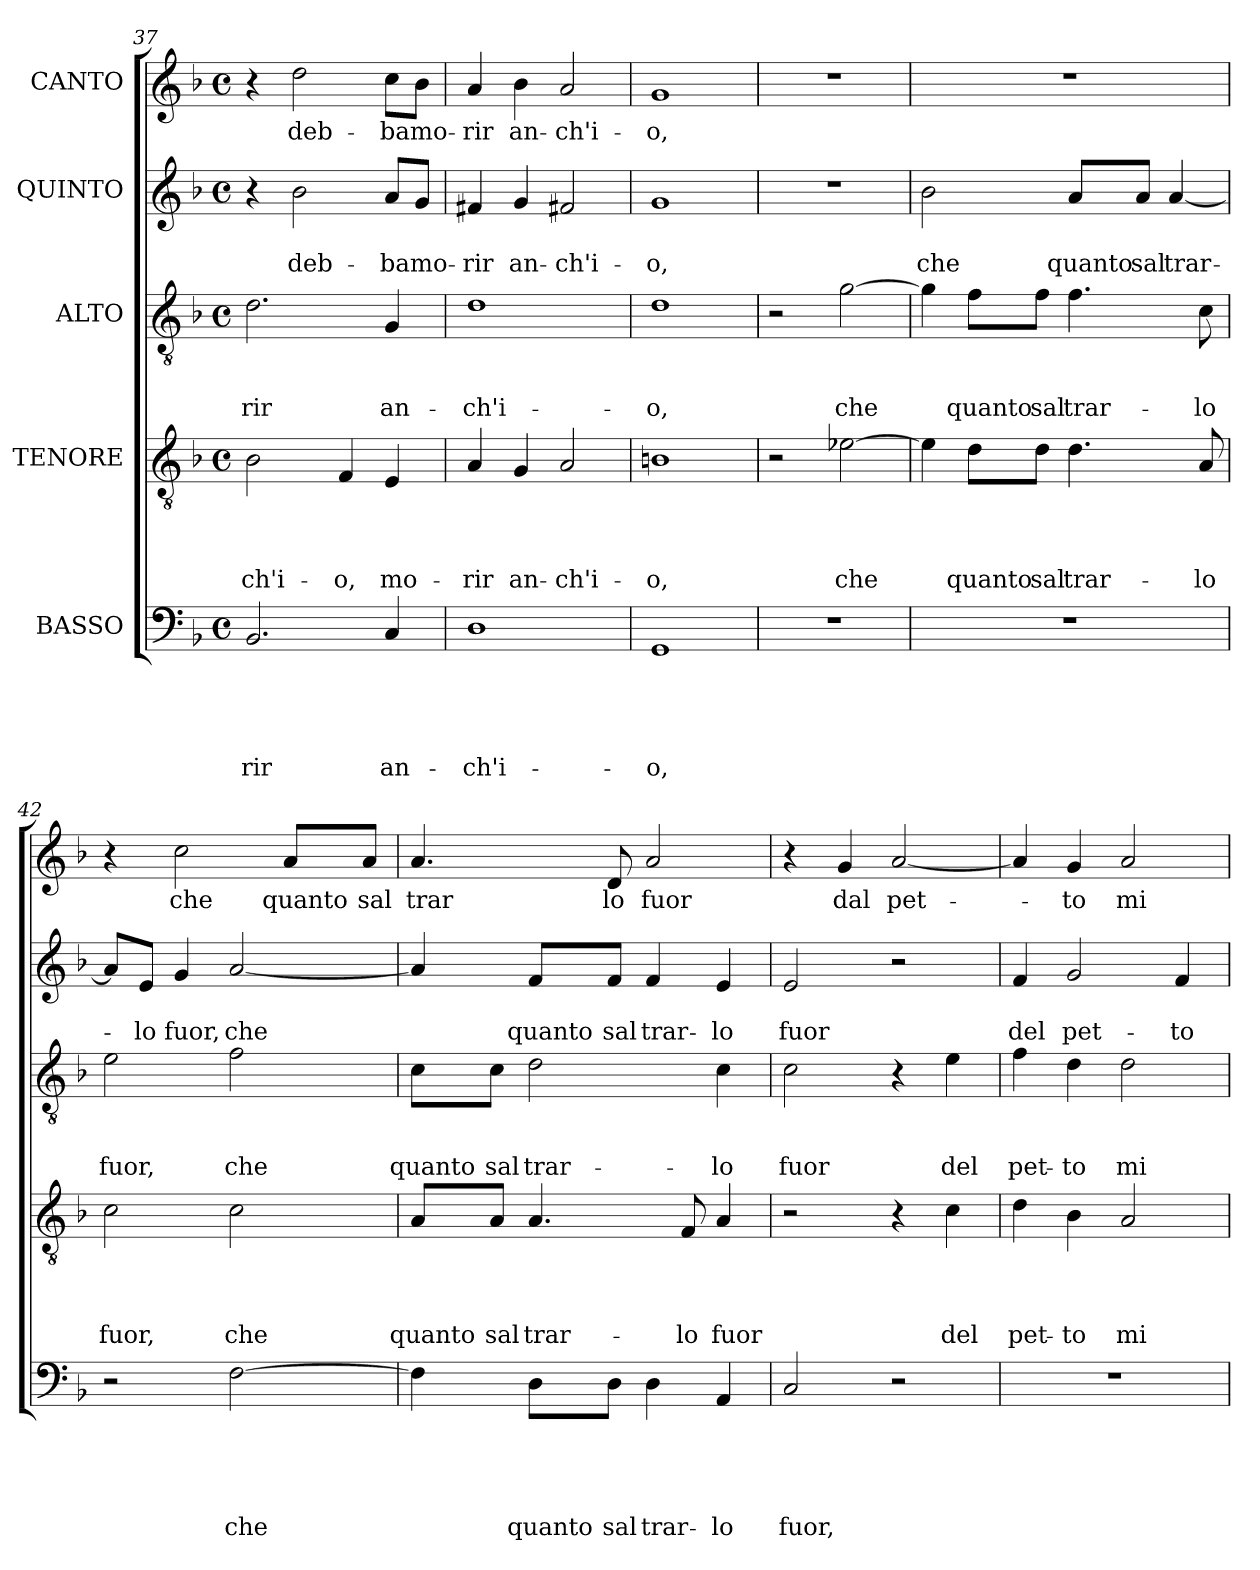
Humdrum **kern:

**kern	**text	**text	**text	**text	**text	**kern	**text	**text	**text	**text	**kern	**text	**text	**text	**kern	**text	**text	**kern	**text
*part5	*part5	*part5	*part5	*part5	*part5	*part4	*part4	*part4	*part4	*part4	*part3	*part3	*part3	*part3	*part2	*part2	*part2	*part1	*part1
*staff5	*staff5	*staff5	*staff5	*staff5	*staff5	*staff4	*staff4	*staff4	*staff4	*staff4	*staff3	*staff3	*staff3	*staff3	*staff2	*staff2	*staff2	*staff1	*staff1
*I"BASSO	*	*	*	*	*	*I"TENORE	*	*	*	*	*I"ALTO	*	*	*	*I"QUINTO	*	*	*I"CANTO	*
*clefF4	*	*	*	*	*	*clefGv2	*	*	*	*	*clefGv2	*	*	*	*clefG2	*	*	*clefG2	*
*k[b-]	*	*	*	*	*	*k[b-]	*	*	*	*	*k[b-]	*	*	*	*k[b-]	*	*	*k[b-]	*
*F:	*	*	*	*	*	*F:	*	*	*	*	*F:	*	*	*	*F:	*	*	*F:	*
*M4/4	*	*	*	*	*	*M4/4	*	*	*	*	*M4/4	*	*	*	*M4/4	*	*	*M4/4	*
*met(c)	*	*	*	*	*	*met(c)	*	*	*	*	*met(c)	*	*	*	*met(c)	*	*	*met(c)	*
=37	=37	=37	=37	=37	=37	=37	=37	=37	=37	=37	=37	=37	=37	=37	=37	=37	=37	=37	=37
!	!	!	!	!	!LO:LY:b	!	!	!	!	!LO:LY:b	!	!	!	!LO:LY:b	!	!	!	!	!
2.BB-/	.	.	.	.	-rir	2B-\	.	.	.	-ch'i-	2.d\	.	.	-rir	4r	.	.	4r	.
!	!	!	!	!	!	!	!	!	!	!	!	!	!	!	!	!	!LO:LY:b	!	!LO:LY:b
.	.	.	.	.	.	.	.	.	.	.	.	.	.	.	2b-\	.	deb-	2dd\	deb-
!	!	!	!	!	!	!	!	!	!	!LO:LY:b	!	!	!	!	!	!	!	!	!
.	.	.	.	.	.	4F/	.	.	.	-o,	.	.	.	.	.	.	.	.	.
!	!	!	!	!	!LO:LY:b	!	!	!	!	!LO:LY:b	!	!	!	!LO:LY:b	!	!	!LO:LY:b	!	!LO:LY:b
4C/	.	.	.	.	an-	4E/	.	.	.	mo-	4G/	.	.	an-	8a/L	.	-ba	8cc\L	-ba
!	!	!	!	!	!	!	!	!	!	!	!	!	!	!	!	!	!LO:LY:b	!	!LO:LY:b
.	.	.	.	.	.	.	.	.	.	.	.	.	.	.	8g/J	.	mo-	8b-\J	mo-
=38	=38	=38	=38	=38	=38	=38	=38	=38	=38	=38	=38	=38	=38	=38	=38	=38	=38	=38	=38
!	!	!	!	!	!LO:LY:b	!	!	!	!	!LO:LY:b	!	!	!	!LO:LY:b	!	!	!LO:LY:b	!	!LO:LY:b
1D	.	.	.	.	-ch'i-	4A/	.	.	.	-rir	1d	.	.	-ch'i-	4f#X/	.	-rir	4a/	-rir
!	!	!	!	!	!	!	!	!	!	!LO:LY:b	!	!	!	!	!	!	!LO:LY:b	!	!LO:LY:b
.	.	.	.	.	.	4G/	.	.	.	an-	.	.	.	.	4g/	.	an-	4b-\	an-
!	!	!	!	!	!	!	!	!	!	!LO:LY:b	!	!	!	!	!	!	!LO:LY:b	!	!LO:LY:b
.	.	.	.	.	.	2A/	.	.	.	-ch'i-	.	.	.	.	2f#X/	.	-ch'i-	2a/	-ch'i-
!!LO:LB:g=z
=39	=39	=39	=39	=39	=39	=39	=39	=39	=39	=39	=39	=39	=39	=39	=39	=39	=39	=39	=39
!	!	!	!	!	!LO:LY:b	!	!	!	!	!LO:LY:b	!	!	!	!LO:LY:b	!	!	!LO:LY:b	!	!LO:LY:b
1GG	.	.	.	.	-o,	1Bn	.	.	.	-o,	1d	.	.	-o,	1g	.	-o,	1g	-o,
=40	=40	=40	=40	=40	=40	=40	=40	=40	=40	=40	=40	=40	=40	=40	=40	=40	=40	=40	=40
1r	.	.	.	.	.	2r	.	.	.	.	2r	.	.	.	1r	.	.	1r	.
!	!	!	!	!	!	!	!	!	!	!LO:LY:b	!	!	!	!LO:LY:b	!	!	!	!	!
.	.	.	.	.	.	[>2e-X\	.	.	.	che	[>2g\	.	.	che	.	.	.	.	.
=41	=41	=41	=41	=41	=41	=41	=41	=41	=41	=41	=41	=41	=41	=41	=41	=41	=41	=41	=41
!	!	!	!	!	!	!	!	!	!	!	!	!	!	!	!	!	!LO:LY:b	!	!
1r	.	.	.	.	.	4e-\]	.	.	.	.	4g\]	.	.	.	2b-\	.	che	1r	.
!	!	!	!	!	!	!	!	!	!	!LO:LY:b	!	!	!	!LO:LY:b	!	!	!	!	!
.	.	.	.	.	.	8d\L	.	.	.	quan­to	8f\L	.	.	quan­to	.	.	.	.	.
!	!	!	!	!	!	!	!	!	!	!LO:LY:b	!	!	!	!LO:LY:b	!	!	!	!	!
.	.	.	.	.	.	8d\J	.	.	.	sal	8f\J	.	.	sal	.	.	.	.	.
!	!	!	!	!	!	!	!	!	!	!LO:LY:b	!	!	!	!LO:LY:b	!	!	!LO:LY:b	!	!
.	.	.	.	.	.	4.d\	.	.	.	trar-	4.f\	.	.	trar-	8a/L	.	quan­to	.	.
!	!	!	!	!	!	!	!	!	!	!	!	!	!	!	!	!	!LO:LY:b	!	!
.	.	.	.	.	.	.	.	.	.	.	.	.	.	.	8a/J	.	sal	.	.
!	!	!	!	!	!	!	!	!	!	!	!	!	!	!	!	!	!LO:LY:b	!	!
.	.	.	.	.	.	.	.	.	.	.	.	.	.	.	[<4a/	.	trar-	.	.
!	!	!	!	!	!	!	!	!	!	!LO:LY:b	!	!	!	!LO:LY:b	!	!	!	!	!
.	.	.	.	.	.	8A/	.	.	.	-lo	8c\	.	.	-lo	.	.	.	.	.
=42	=42	=42	=42	=42	=42	=42	=42	=42	=42	=42	=42	=42	=42	=42	=42	=42	=42	=42	=42
!	!	!	!	!	!	!	!	!	!	!LO:LY:b	!	!	!	!LO:LY:b	!	!	!	!	!
2r	.	.	.	.	.	2c\	.	.	.	fuor,	2e\	.	.	fuor,	8a/L]	.	.	4r	.
!	!	!	!	!	!	!	!	!	!	!	!	!	!	!	!	!	!LO:LY:b	!	!
.	.	.	.	.	.	.	.	.	.	.	.	.	.	.	8e/J	.	-lo	.	.
!	!	!	!	!	!	!	!	!	!	!	!	!	!	!	!	!	!LO:LY:b	!	!LO:LY:b
.	.	.	.	.	.	.	.	.	.	.	.	.	.	.	4g/	.	fuor,	2cc\	che
!	!	!	!	!	!LO:LY:b	!	!	!	!	!LO:LY:b	!	!	!	!LO:LY:b	!	!	!LO:LY:b	!	!
[>2F\	.	.	.	.	che	2c\	.	.	.	che	2f\	.	.	che	[<2a/	.	che	.	.
!	!	!	!	!	!	!	!	!	!	!	!	!	!	!	!	!	!	!	!LO:LY:b
.	.	.	.	.	.	.	.	.	.	.	.	.	.	.	.	.	.	8a/L	quan­to
!	!	!	!	!	!	!	!	!	!	!	!	!	!	!	!	!	!	!	!LO:LY:b
.	.	.	.	.	.	.	.	.	.	.	.	.	.	.	.	.	.	8a/J	sal
=43	=43	=43	=43	=43	=43	=43	=43	=43	=43	=43	=43	=43	=43	=43	=43	=43	=43	=43	=43
!	!	!	!	!	!	!	!	!	!	!LO:LY:b	!	!	!	!LO:LY:b	!	!	!	!	!LO:LY:b
4F\]	.	.	.	.	.	8A/L	.	.	.	quan­to	8c\L	.	.	quan­to	4a/]	.	.	4.a/	trar
!	!	!	!	!	!	!	!	!	!	!LO:LY:b	!	!	!	!LO:LY:b	!	!	!	!	!
.	.	.	.	.	.	8A/J	.	.	.	sal	8c\J	.	.	sal	.	.	.	.	.
!	!	!	!	!	!LO:LY:b	!	!	!	!	!LO:LY:b	!	!	!	!LO:LY:b	!	!	!LO:LY:b	!	!
8D\L	.	.	.	.	quan­to	4.A/	.	.	.	trar-	2d\	.	.	trar-	8f/L	.	quan­to	.	.
!	!	!	!	!	!LO:LY:b	!	!	!	!	!	!	!	!	!	!	!	!LO:LY:b	!	!LO:LY:b
8D\J	.	.	.	.	sal	.	.	.	.	.	.	.	.	.	8f/J	.	sal	8d/	lo
!	!	!	!	!	!LO:LY:b	!	!	!	!	!	!	!	!	!	!	!	!LO:LY:b	!	!LO:LY:b
4D\	.	.	.	.	trar-	.	.	.	.	.	.	.	.	.	4f/	.	trar-	2a/	fuor
!	!	!	!	!	!	!	!	!	!	!LO:LY:b	!	!	!	!	!	!	!	!	!
.	.	.	.	.	.	8F/	.	.	.	-lo	.	.	.	.	.	.	.	.	.
!	!	!	!	!	!LO:LY:b	!	!	!	!	!LO:LY:b	!	!	!	!LO:LY:b	!	!	!LO:LY:b	!	!
4AA/	.	.	.	.	-lo	4A/	.	.	.	fuor	4c\	.	.	-lo	4e/	.	-lo	.	.
=44	=44	=44	=44	=44	=44	=44	=44	=44	=44	=44	=44	=44	=44	=44	=44	=44	=44	=44	=44
!	!	!	!	!	!LO:LY:b	!	!	!	!	!	!	!	!	!LO:LY:b	!	!	!LO:LY:b	!	!
2C/	.	.	.	.	fuor,	2r	.	.	.	.	2c\	.	.	fuor	2e/	.	fuor	4r	.
!	!	!	!	!	!	!	!	!	!	!	!	!	!	!	!	!	!	!	!LO:LY:b
.	.	.	.	.	.	.	.	.	.	.	.	.	.	.	.	.	.	4g/	dal
!	!	!	!	!	!	!	!	!	!	!	!	!	!	!	!	!	!	!	!LO:LY:b
2r	.	.	.	.	.	4r	.	.	.	.	4r	.	.	.	2r	.	.	[>2a/	pet-
!	!	!	!	!	!	!	!	!	!	!LO:LY:b	!	!	!	!LO:LY:b	!	!	!	!	!
.	.	.	.	.	.	4c\	.	.	.	del	4e\	.	.	del	.	.	.	.	.
!!LO:PB:g=z
=45	=45	=45	=45	=45	=45	=45	=45	=45	=45	=45	=45	=45	=45	=45	=45	=45	=45	=45	=45
!	!	!	!	!	!	!	!	!	!	!LO:LY:b	!	!	!	!LO:LY:b	!	!	!LO:LY:b	!	!
1r	.	.	.	.	.	4d\	.	.	.	pet-	4f\	.	.	pet-	4f/	.	del	4a/]	.
!	!	!	!	!	!	!	!	!	!	!LO:LY:b	!	!	!	!LO:LY:b	!	!	!LO:LY:b	!	!LO:LY:b
.	.	.	.	.	.	4B-\	.	.	.	-to	4d\	.	.	-to	2g/	.	pet-	4g/	-to
!	!	!	!	!	!	!	!	!	!	!LO:LY:b	!	!	!	!LO:LY:b	!	!	!	!	!LO:LY:b
.	.	.	.	.	.	2A/	.	.	.	mi-	2d\	.	.	mi-	.	.	.	2a/	mi-
!	!	!	!	!	!	!	!	!	!	!	!	!	!	!	!	!	!LO:LY:b	!	!
.	.	.	.	.	.	.	.	.	.	.	.	.	.	.	4f/	.	-to	.	.
=	=	=	=	=	=	=	=	=	=	=	=	=	=	=	=	=	=	=	=
*-	*-	*-	*-	*-	*-	*-	*-	*-	*-	*-	*-	*-	*-	*-	*-	*-	*-	*-	*-
